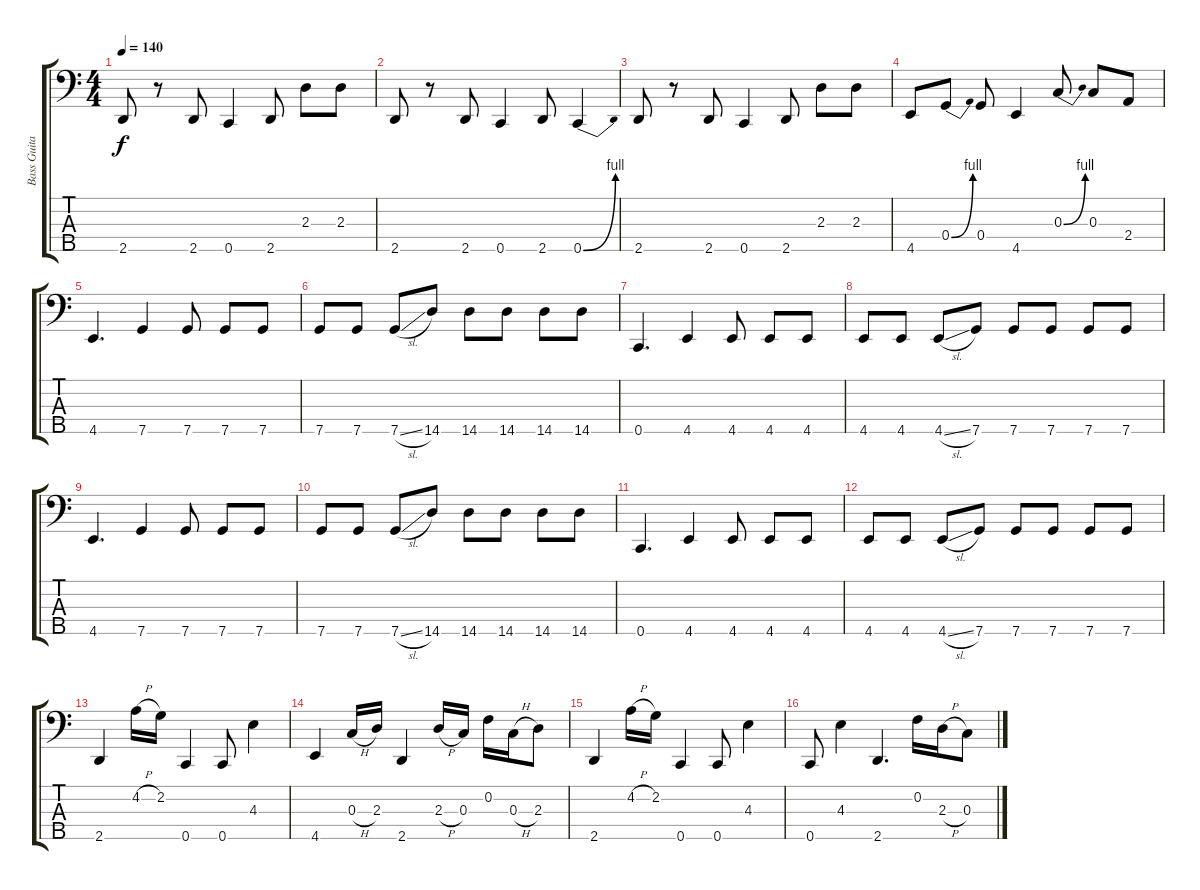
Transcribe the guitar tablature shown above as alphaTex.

\track ("Bass Guitar" "Bass Guita") {solo instrument electricbassfinger}
\staff {score tabs}
\tuning (Bb2 F2 C2 G1 C1) {hide}
\ts (4 4)
\tempo 140
\clef f4
\ks c
2.5.8{dy f} r.8 2.5.8 0.5.4 2.5.8 2.3.8 2.3.8 |
2.5.8 r.8 2.5.8 0.5.4 2.5.8 0.5{be (bend 0 0 60 4)}.4 |
2.5.8 r.8 2.5.8 0.5.4 2.5.8 2.3.8 2.3.8 |
4.5.8 0.4{be (bend 0 0 60 4)}.8 0.4.8 4.5.4 0.3{be (bend 0 0 60 4)}.8 0.3.8 2.4.8 |
4.5.4{d} 7.5.4 7.5.8 7.5.8 7.5.8 |
7.5.8 7.5.8 7.5{sl}.8 14.5.8 14.5.8 14.5.8 14.5.8 14.5.8 |
0.5.4{d} 4.5.4 4.5.8 4.5.8 4.5.8 |
4.5.8 4.5.8 4.5{sl}.8 7.5.8 7.5.8 7.5.8 7.5.8 7.5.8 |
4.5.4{d} 7.5.4 7.5.8 7.5.8 7.5.8 |
7.5.8 7.5.8 7.5{sl}.8 14.5.8 14.5.8 14.5.8 14.5.8 14.5.8 |
0.5.4{d} 4.5.4 4.5.8 4.5.8 4.5.8 |
4.5.8 4.5.8 4.5{sl}.8 7.5.8 7.5.8 7.5.8 7.5.8 7.5.8 |
2.5.4 4.2{h}.16 2.2.16 0.5.4 0.5.8 4.3.4 |
4.5.4 0.3{h}.16 2.3.16 2.5.4 2.3{h}.16 0.3.16 0.2.16 0.3{h}.16 2.3.8 |
2.5.4 4.2{h}.16 2.2.16 0.5.4 0.5.8 4.3.4 |
0.5.8 4.3.4 2.5.4{d} 0.2.16 2.3{h}.16 0.3.8
